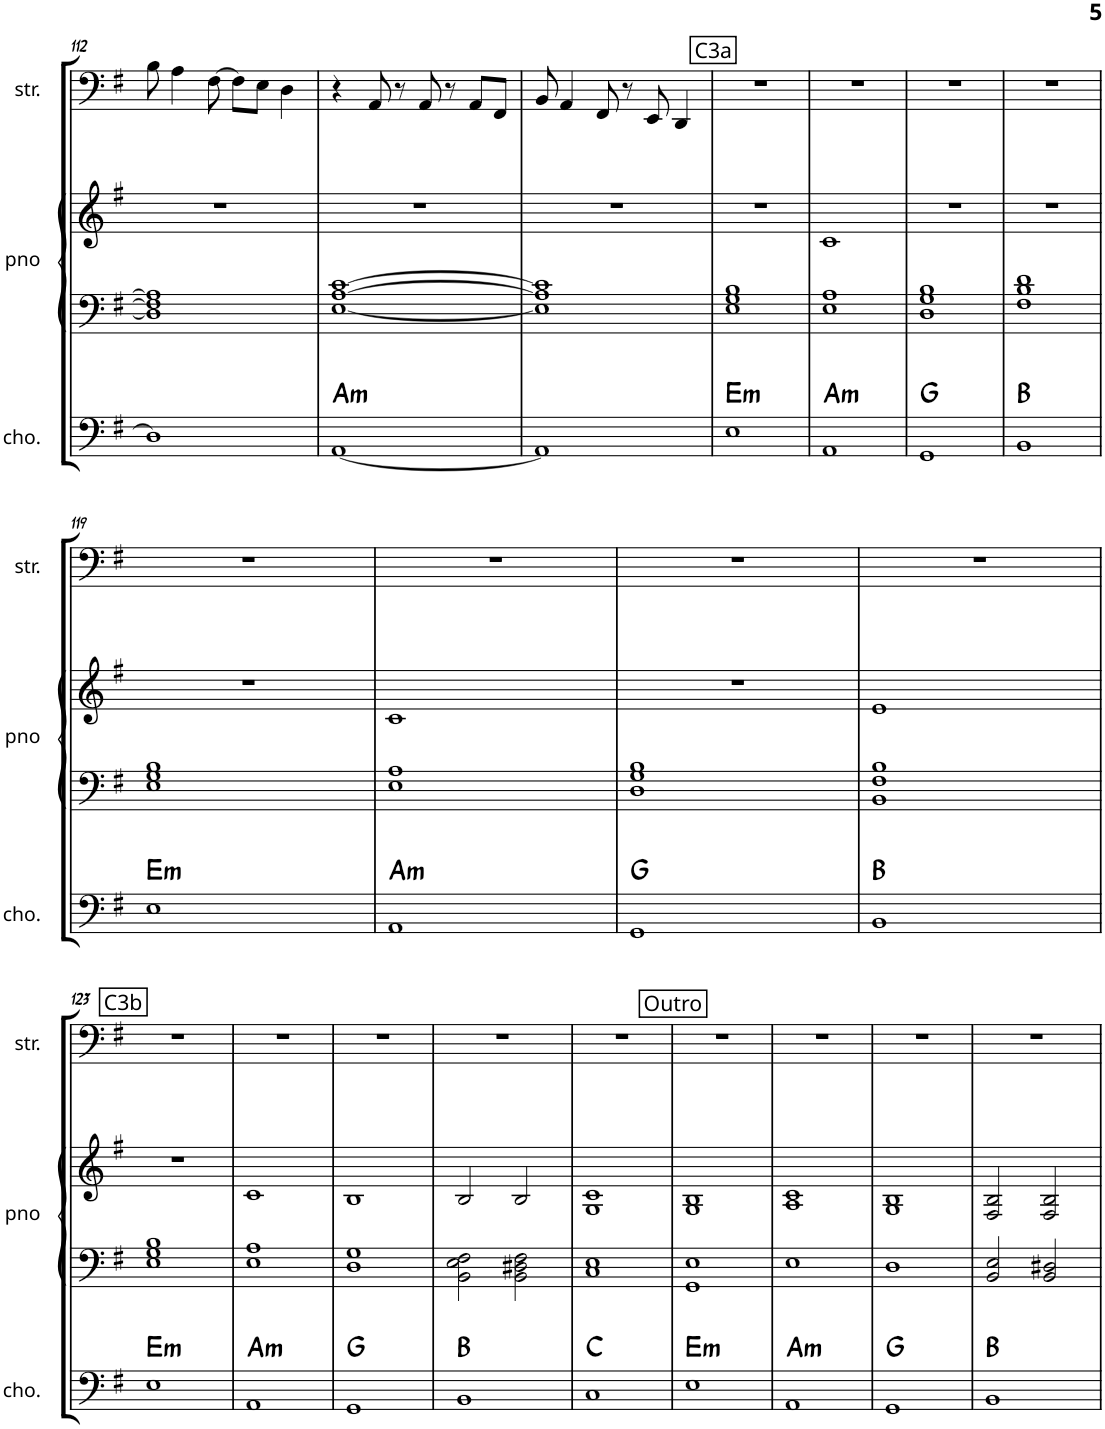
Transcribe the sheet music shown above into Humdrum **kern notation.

**kern	**harte	**kern	**kern	**kern
*part3	*part3	*part2	*part2	*part1
*staff4	*	*staff3	*staff2	*staff1
*I"chords	*	*I"pno	*	*I"strings
*I'cho.	*	*I'pno	*	*I'str.
!!LO:PB:g=z
*clefF4	*	*clefF4	*clefG2	*clefF4
*k[f#]	*	*k[f#]	*k[f#]	*k[f#]
*G:	*	*G:	*G:	*G:
*M4/4	*	*M4/4	*M4/4	*M4/4
=112	=112	=112	=112	=112
1D]	.	1D] 1F#] 1A]	1r	8B\
.	.	.	.	4A\
.	.	.	.	[8F#\
.	.	.	.	8F#\L]
.	.	.	.	8E\J
.	.	.	.	4D\
=113	=113	=113	=113	=113
!	!LO:H:kt=m	!	!	!
[1AA	A:min	[1E [1A [1c	1r	4r
.	.	.	.	8AA/
.	.	.	.	8r
.	.	.	.	8AA/
.	.	.	.	8r
.	.	.	.	8AA/L
.	.	.	.	8FF#/J
=114	=114	=114	=114	=114
1AA]	.	1E] 1A] 1c]	1r	8BB/
.	.	.	.	4AA/
.	.	.	.	8FF#/
.	.	.	.	8r
.	.	.	.	8EE/
.	.	.	.	4DD/
!!LO:REH:place=s1:a:cj:fs=11:t=C3a
=115	=115	=115	=115	=115
!	!LO:H:kt=m	!	!	!
1E	E:min	1E 1G 1B	1r	1r
=116	=116	=116	=116	=116
!	!LO:H:kt=m	!	!	!
1AA	A:min	1E 1A	1c	1r
=117	=117	=117	=117	=117
1GG	G:maj	1D 1G 1B	1r	1r
=118	=118	=118	=118	=118
1BB	B:maj	1F# 1B 1d	1r	1r
!!LO:LB:g=z
=119	=119	=119	=119	=119
!	!LO:H:kt=m	!	!	!
1E	E:min	1E 1G 1B	1r	1r
=120	=120	=120	=120	=120
!	!LO:H:kt=m	!	!	!
1AA	A:min	1E 1A	1c	1r
=121	=121	=121	=121	=121
1GG	G:maj	1D 1G 1B	1r	1r
=122	=122	=122	=122	=122
1BB	B:maj	1BB 1F# 1B	1e	1r
!!LO:LB:g=z
!!LO:REH:place=s1:a:cj:fs=11:t=C3b
=123	=123	=123	=123	=123
!	!LO:H:kt=m	!	!	!
1E	E:min	1E 1G 1B	1r	1r
=124	=124	=124	=124	=124
!	!LO:H:kt=m	!	!	!
1AA	A:min	1E 1A	1c	1r
=125	=125	=125	=125	=125
1GG	G:maj	1D 1G	1B	1r
=126	=126	=126	=126	=126
1BB	B:maj	2BB\ 2E\ 2F#\	2B/	1r
.	.	2BB\ 2D#X\ 2F#\	2B/	.
=127	=127	=127	=127	=127
1C	C:maj	1C 1E	1G 1c	1r
!!LO:REH:place=s1:a:cj:fs=11:t=Outro
=128	=128	=128	=128	=128
!	!LO:H:kt=m	!	!	!
1E	E:min	1GG 1E	1G 1B	1r
=129	=129	=129	=129	=129
!	!LO:H:kt=m	!	!	!
1AA	A:min	1E	1A 1c	1r
=130	=130	=130	=130	=130
1GG	G:maj	1D	1G 1B	1r
=131	=131	=131	=131	=131
1BB	B:maj	2BB/ 2E/	2F#/ 2B/	1r
.	.	2BB/ 2D#X/	2F#/ 2B/	.
=	=	=	=	=
*-	*-	*-	*-	*-
